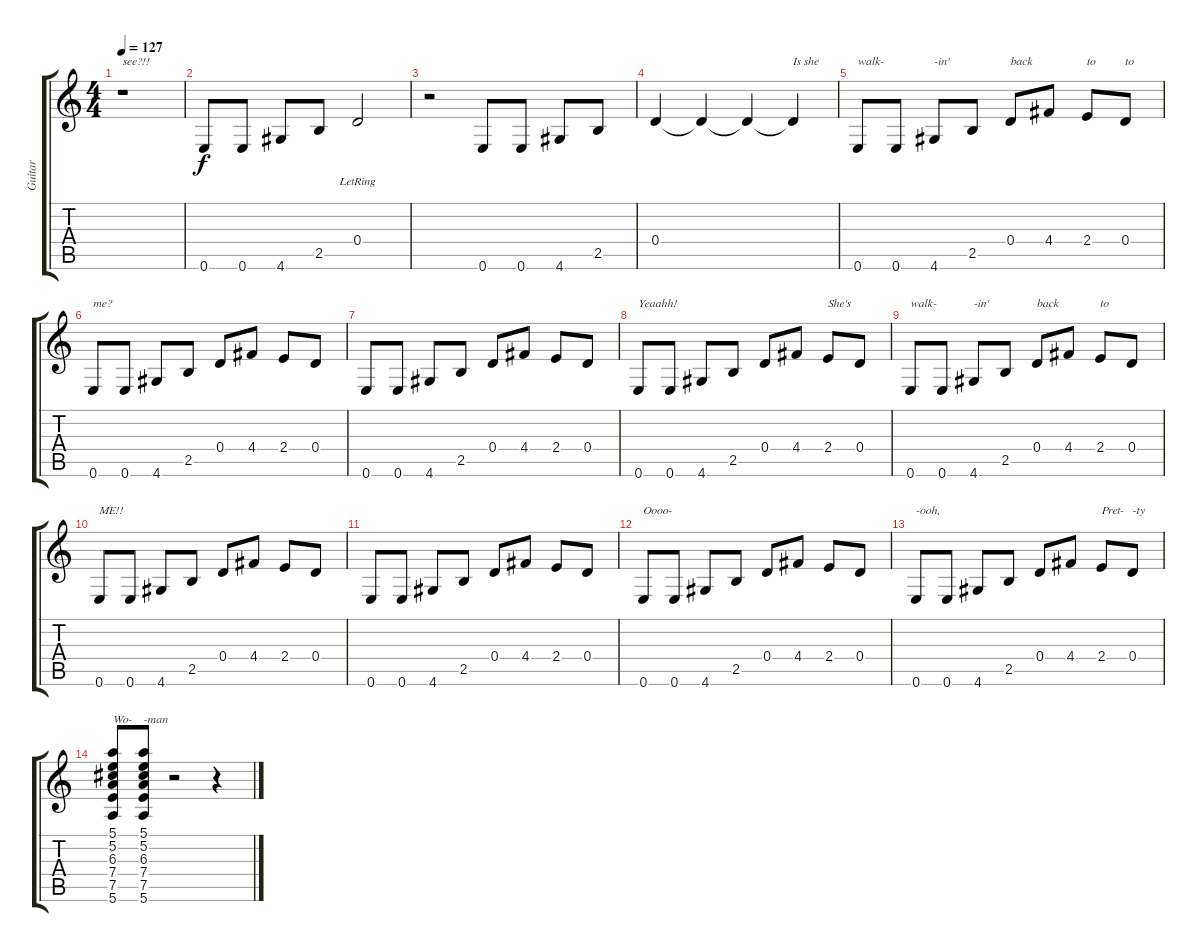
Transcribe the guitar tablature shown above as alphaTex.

\track ("Guitar" "Guitar") {instrument electricguitarclean}
\staff {score tabs}
\tuning (E4 B3 G3 D3 A2 E2) {hide}
\ts (4 4)
\tempo 127
\clef g2
\ks c
r.1{txt "see?!!" dy f} |
0.6.8 0.6.8 4.6.8 2.5.8 0.4{lr}.2 |
r.2 0.6.8 0.6.8 4.6.8 2.5.8 |
0.4.4 0.4{t}.4 0.4{t}.4 0.4{t}.4{txt "Is she"} |
0.6.8{txt "walk-"} 0.6.8 4.6.8{txt "-in'"} 2.5.8 0.4.8{txt "back"} 4.4.8 2.4.8{txt "to"} 0.4.8{txt "to"} |
0.6.8{txt "me?"} 0.6.8 4.6.8 2.5.8 0.4.8 4.4.8 2.4.8 0.4.8 |
0.6.8 0.6.8 4.6.8 2.5.8 0.4.8 4.4.8 2.4.8 0.4.8 |
0.6.8{txt "Yeaahh!"} 0.6.8 4.6.8 2.5.8 0.4.8 4.4.8 2.4.8{txt "She's"} 0.4.8 |
0.6.8{txt "walk-"} 0.6.8 4.6.8{txt "-in'"} 2.5.8 0.4.8{txt "back"} 4.4.8 2.4.8{txt "to"} 0.4.8 |
0.6.8{txt "ME!!"} 0.6.8 4.6.8 2.5.8 0.4.8 4.4.8 2.4.8 0.4.8 |
0.6.8 0.6.8 4.6.8 2.5.8 0.4.8 4.4.8 2.4.8 0.4.8 |
0.6.8{txt "Oooo-"} 0.6.8 4.6.8 2.5.8 0.4.8 4.4.8 2.4.8 0.4.8 |
0.6.8{txt "-ooh,"} 0.6.8 4.6.8 2.5.8 0.4.8 4.4.8 2.4.8{txt "Pret-"} 0.4.8{txt "-ty"} |
(5.1 5.2 6.3 7.4 7.5 5.6).8{txt "Wo-"} (5.1 5.2 6.3 7.4 7.5 5.6).8{txt "-man"} r.2 r.4
